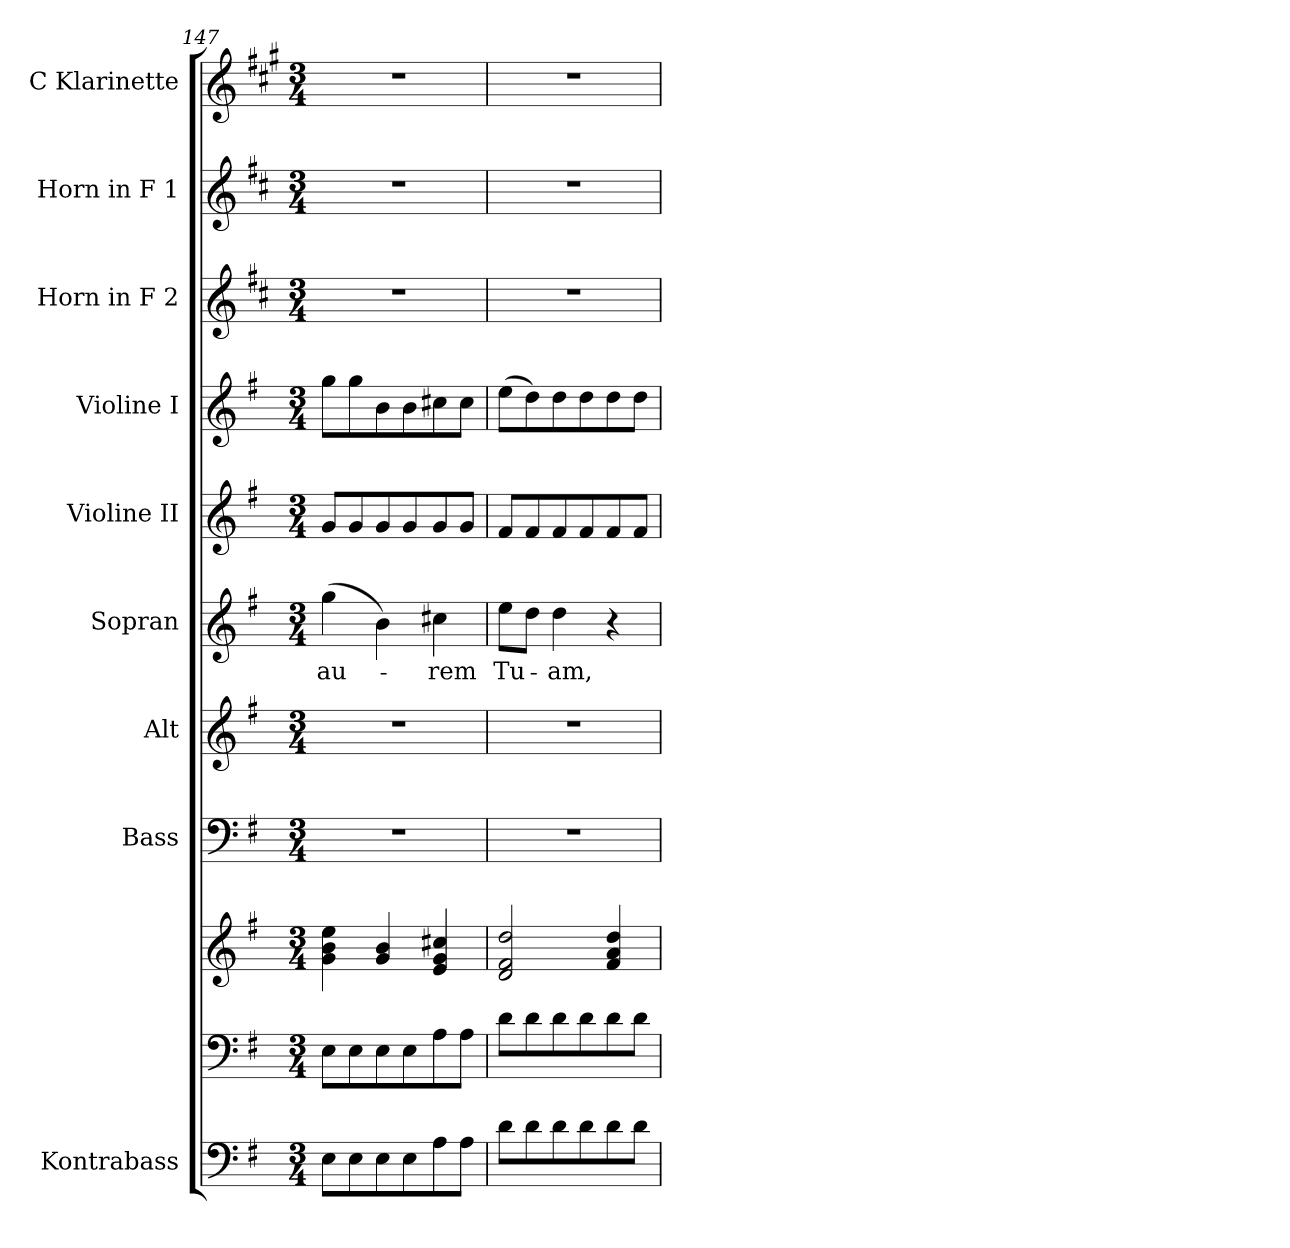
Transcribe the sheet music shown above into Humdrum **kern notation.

**kern	**kern	**kern	**kern	**kern	**kern	**text	**kern	**kern	**kern	**kern	**kern
*part10	*part9	*part9	*part8	*part7	*part6	*part6	*part5	*part4	*part3	*part2	*part1
*staff11	*staff10	*staff9	*staff8	*staff7	*staff6	*staff6	*staff5	*staff4	*staff3	*staff2	*staff1
*I"Kontrabass	*	*	*I"Bass	*I"Alt	*I"Sopran	*	*I"Violine II	*I"Violine I	*I"Horn in F 2	*I"Horn in F 1	*I"C Klarinette
*I'Kb.	*	*	*I'B.	*I'A.	*I'S.	*	*I'Vl. II	*I'Vl. I	*	*	*I'Kl.
*clefF4	*clefF4	*clefG2	*clefF4	*clefG2	*clefG2	*	*clefG2	*clefG2	*clefG2	*clefG2	*clefG2
*ITrd7c12	*	*	*	*	*	*	*	*	*ITrd4c7	*ITrd4c7	*ITrd1c2
*k[f#]	*k[f#]	*k[f#]	*k[f#]	*k[f#]	*k[f#]	*	*k[f#]	*k[f#]	*k[f#]	*k[f#]	*k[f#]
*G:	*G:	*G:	*G:	*G:	*G:	*	*G:	*G:	*G:	*G:	*G:
*M3/4	*M3/4	*M3/4	*M3/4	*M3/4	*M3/4	*	*M3/4	*M3/4	*M3/4	*M3/4	*M3/4
=147	=147	=147	=147	=147	=147	=147	=147	=147	=147	=147	=147
!	!	!	!	!	!	!LO:LY:b	!	!	!	!	!
8EE\L	8E\L	4g\ 4b\ 4ee\	2.r	2.r	(>4gg\	au-	8g/L	8gg\L	2.r	2.r	2.r
8EE\	8E\	.	.	.	.	.	8g/	8gg\	.	.	.
8EE\	8E\	4g/ 4b/	.	.	4b\)	.	8g/	8b\	.	.	.
8EE\	8E\	.	.	.	.	.	8g/	8b\	.	.	.
!	!	!	!	!	!	!LO:LY:b	!	!	!	!	!
8AA\	8A\	4e/ 4g/ 4cc#X/	.	.	4cc#X\	-rem	8g/	8cc#X\	.	.	.
8AA\J	8A\J	.	.	.	.	.	8g/J	8cc#\J	.	.	.
=148	=148	=148	=148	=148	=148	=148	=148	=148	=148	=148	=148
!	!	!	!	!	!	!LO:LY:b	!	!	!	!	!
8D\L	8d\L	2d/ 2f#/ 2dd/	2.r	2.r	8ee\L	Tu-	8f#/L	(>8ee\L	2.r	2.r	2.r
8D\	8d\	.	.	.	8dd\J	.	8f#/	8dd\)	.	.	.
!	!	!	!	!	!	!LO:LY:b	!	!	!	!	!
8D\	8d\	.	.	.	4dd\	-am,	8f#/	8dd\	.	.	.
8D\	8d\	.	.	.	.	.	8f#/	8dd\	.	.	.
8D\	8d\	4f#/ 4a/ 4dd/	.	.	4r	.	8f#/	8dd\	.	.	.
8D\J	8d\J	.	.	.	.	.	8f#/J	8dd\J	.	.	.
=	=	=	=	=	=	=	=	=	=	=	=
*-	*-	*-	*-	*-	*-	*-	*-	*-	*-	*-	*-
